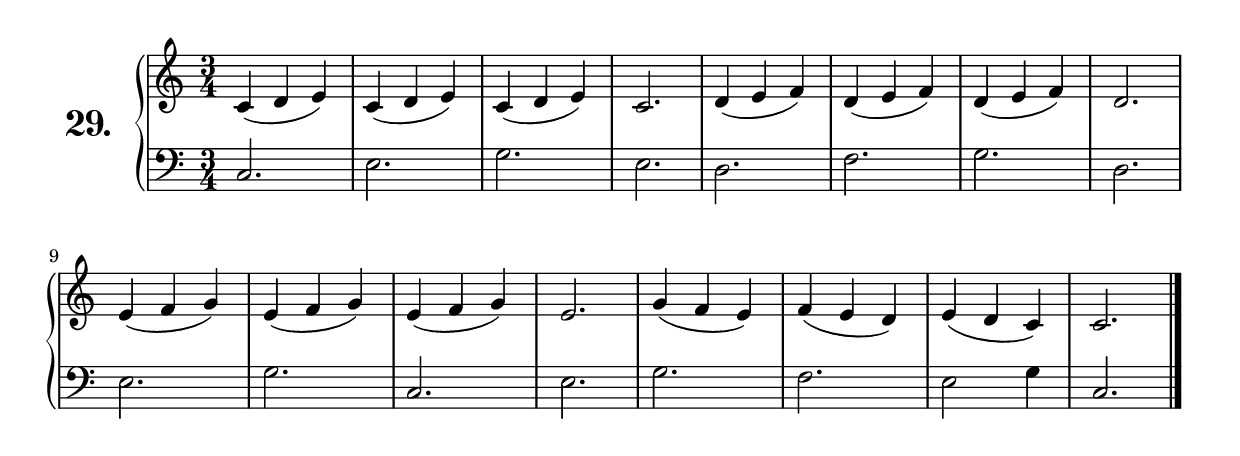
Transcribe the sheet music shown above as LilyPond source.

\version "2.18.2"

\score {
  \new PianoStaff  <<
    \set PianoStaff.instrumentName = \markup {
      \huge \bold \number "29." }

    \new Staff = "upper" \with {
      midiInstrument = #"acoustic grand" }

    \relative c' {
      \clef treble
      \key c \major
      \time 3/4

      c4( d e) | %01
      c( d e)  | %02
      c( d e)  | %03
      c2.      | %04
      d4( e f) | %05
      d( e f)  | %06
      d( e f)  | %07
      d2.      | %08
      e4( f g) | %09
      e( f g)  | %10
      e( f g)  | %11
      e2.      | %12
      g4( f e) | %13
      f( e d)  | %14
      e( d c)  | %15
      c2.      | %16
      \bar "|."

    }
    \new Staff = "lower" \with {
      midiInstrument = #"acoustic grand" }

    \relative c {
      \clef bass
      \key c \major
      \time 3/4

      c2.   | %01
      e     | %02
      g     | %03
      e     | %04
      d     | %05
      f     | %06
      g     | %07
      d     | %08
      e     | %09
      g     | %10
      c,    | %11
      e     | %12
      g     | %13
      f     | %14
      e2 g4 | %15
      c,2.  | %16
      \bar "|."
    }
  >>
  \layout { }
  \midi { }
  \header {
    composer = "Nathanael Meister; Op.24; Nº.4"
    piece = ""
    %opus = ""
  }
}

